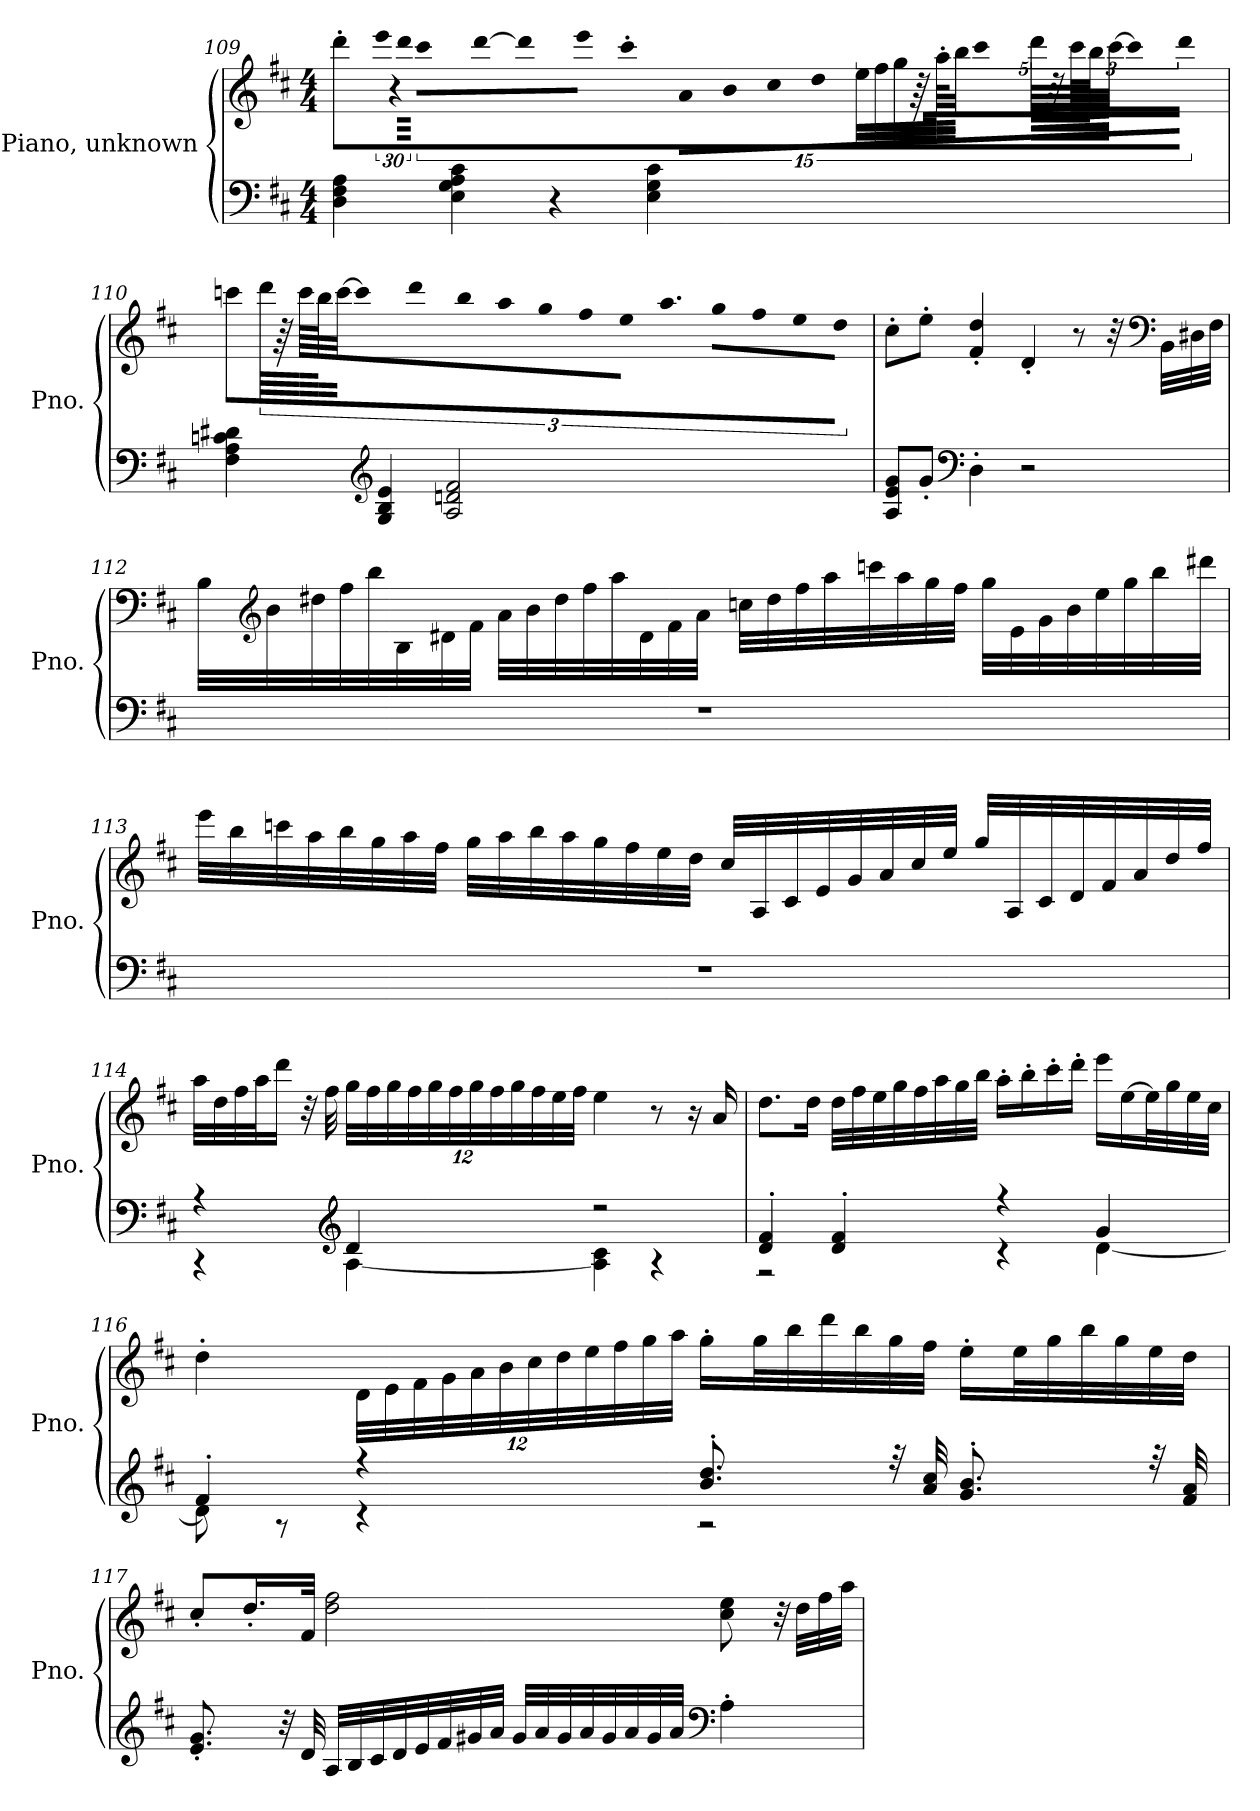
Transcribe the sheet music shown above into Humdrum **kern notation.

**kern	**kern
*part1	*part1
*staff2	*staff1
*I"Piano, unknown	*
*I'Pno.	*
!!LO:LB:g=z
*clefF4	*clefG2
*k[f#c#]	*k[f#c#]
*M4/4	*M4/4
=109	=109
4D\ 4F#\ 4A\	8ddd'\L
!	!LO:N:vis=256
.	1920%17eee\Jkkkk
!	!LO:N:vis=128
.	1920%17r
!	!LO:N:vis=64
.	960%17ddd\
.	1920ryy
!	!LO:N:vis=256
.	1920%17ccc#\KLLLL
!	!LO:N:vis=64
.	[960%17ddd\J
.	32ddd\]
.	32eee\JJJ
4E\ 4G\ 4A\ 4c#\	4ccc#'\
4r	32a\LLL
.	32b\
.	32cc#\
.	32dd\
.	40ee\
.	40ff#\
.	40gg\JJJ
.	80r
.	80aa'\KLLL
.	40bb\JJ
4E\ 4G\ 4c#\	8ccc#\
.	96ddd\Jkkk
.	96r
.	96ccc#\LLLL
*	*Xbrackettup
.	96bb\J
.	[48ccc#\
.	32ccc#\]
.	32ddd\JJJ
!!LO:PB:g=z
=110	=110
4F#\ 4A\ 4cn\ 4d#X\	8cccn\L
*	*brackettup
.	96ddd\Jkkk
.	96r
.	96ccc\LLLL
*	*Xbrackettup
.	96bb\J
.	[48ccc\
.	32ccc\]
.	32ddd\JJ
*clefG2	*
4G/ 4B/ 4e/	8bb\
.	32aa\LL
.	32gg\
.	32ff#\
.	32ee\JJJ
2A/ 2dn/ 2f#/	4.aa\
.	32gg\LLL
.	32ff#\
.	32ee\
.	32dd\JJJ
=111	=111
8A/ 8e/ 8g/L	8cc#'\L
8g'/J	8ee'\J
*clefF4	*
4D'\	4f#/' 4dd/'
2r	4d'/
.	8r
.	32r
*	*clefF4
.	32BB\LLL
.	32D#X\
.	32F#\JJJ
!!LO:LB:g=z
=112	=112
1r	32B\LLL
*	*clefG2
.	32b\
.	32dd#X\
.	32ff#\
.	32bb\
.	32B\
.	32d#X\
.	32f#\JJJ
.	32a\LLL
.	32b\
.	32dd#\
.	32ff#\
.	32aa\
.	32d#\
.	32f#\
.	32a\JJJ
.	32ccn\LLL
.	32dd#\
.	32ff#\
.	32aa\
.	32cccn\
.	32aa\
.	32gg\
.	32ff#\JJJ
.	32gg\LLL
.	32e\
.	32g\
.	32b\
.	32ee\
.	32gg\
.	32bb\
.	32ddd#X\JJJ
!!LO:LB:g=z
=113	=113
1r	32eee\LLL
.	32bb\
.	32cccn\
.	32aa\
.	32bb\
.	32gg\
.	32aa\
.	32ff#\JJJ
.	32gg\LLL
.	32aa\
.	32bb\
.	32aa\
.	32gg\
.	32ff#\
.	32ee\
.	32dd\JJJ
.	32cc#/LLL
.	32A/
.	32c#/
.	32e/
.	32g/
.	32a/
.	32cc#/
.	32ee/JJJ
.	32gg/LLL
.	32A/
.	32c#/
.	32d/
.	32f#/
.	32a/
.	32dd/
.	32ff#/JJJ
!!LO:LB:g=z
=114	=114
*^	*
4r	4r	32aa\LLL
.	.	32dd\
.	.	32ff#\
.	.	32aa\J
.	.	16ddd\JJ
.	.	32r
.	.	32ff#\
*clefG2	*	*
4d/	[4A\	48gg\LLL
.	.	48ff#\
.	.	48gg\
.	.	48ff#\
.	.	48gg\
.	.	48ff#\
.	.	48gg\
.	.	48ff#\
.	.	48gg\
.	.	48ff#\
.	.	48ee\
.	.	48ff#\JJJ
2r	4A\] 4c#\	4ee\
.	4r	8r
.	.	16r
.	.	16a/
=115	=115	=115
4d/' 4f#/'	2r	8.dd\L
.	.	16dd\Jk
4d/' 4f#/'	.	32dd\LLL
.	.	32ff#\
.	.	32ee\
.	.	32gg\
.	.	32ff#\
.	.	32aa\
.	.	32gg\
.	.	32bb\JJJ
4r	4r	16aa'\LL
.	.	16bb'\
.	.	16ccc#'\
.	.	16ddd'\JJ
4g/	[4d\	16eee\LL
.	.	[16ee\
.	.	32ee\L]
.	.	32gg\
.	.	32ee\
.	.	32cc#\JJJ
!!LO:LB:g=z
=116	=116	=116
4f#'/	8d\]	4dd'\
.	8r	.
4r	4r	48d\LLL
.	.	48e\
.	.	48f#\
.	.	48g\
.	.	48a\
.	.	48b\
.	.	48cc#\
.	.	48dd\
.	.	48ee\
.	.	48ff#\
.	.	48gg\
.	.	48aa\JJJ
8.b/' 8.dd/'	2r	16gg'\LL
.	.	32gg\L
.	.	32bb\
.	.	32ddd\
.	.	32bb\
32r	.	32gg\
32a/ 32cc#/	.	32ff#\JJJ
8.g/' 8.b/'	.	16ee'\LL
.	.	32ee\L
.	.	32gg\
.	.	32bb\
.	.	32gg\
32r	.	32ee\
32f#/ 32a/	.	32dd\JJJ
*v	*v	*
!!LO:LB:g=z
=117	=117
8.e/' 8.g/'	8cc#'/L
.	16.dd'/L
32r	.
32d/	32f#/JJk
32A/LLL	2dd\ 2ff#\
32B/	.
32c#/	.
32d/	.
32e/	.
32f#/	.
32g#X/	.
32a/JJJ	.
32g#/LLL	.
32a/	.
32g#/	.
32a/	.
32g#/	.
32a/	.
32g#/	.
32a/JJJ	.
*clefF4	*
4A'\	8cc#\ 8ee\
.	32r
.	32dd\LLL
.	32ff#\
.	32aa\JJJ
=	=
*-	*-
